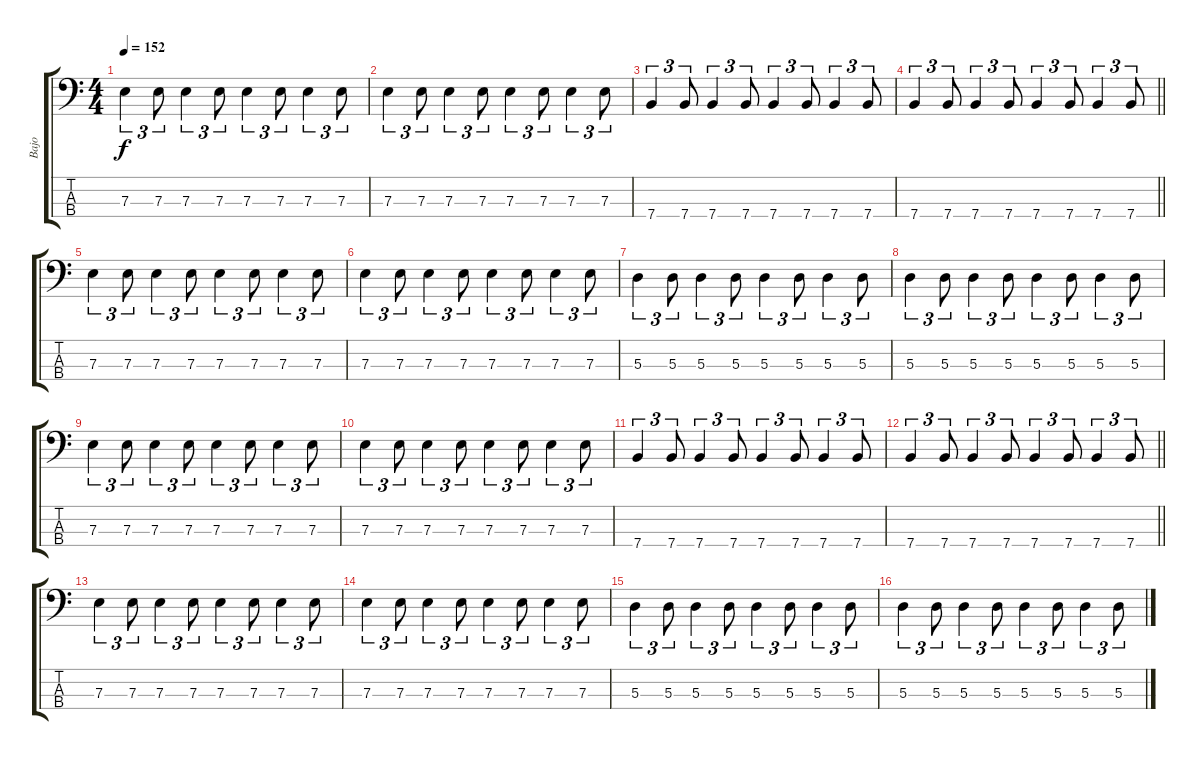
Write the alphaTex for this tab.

\track ("Bajo" "Bajo") {instrument electricbassfinger}
\staff {score tabs}
\tuning (G2 D2 A1 E1) {hide}
\ts (4 4)
\tempo 152
\clef f4
\ks c
7.3.4{tu (3 2) dy f} 7.3.8{tu (3 2)} 7.3.4{tu (3 2)} 7.3.8{tu (3 2)} 7.3.4{tu (3 2)} 7.3.8{tu (3 2)} 7.3.4{tu (3 2)} 7.3.8{tu (3 2)} |
7.3.4{tu (3 2)} 7.3.8{tu (3 2)} 7.3.4{tu (3 2)} 7.3.8{tu (3 2)} 7.3.4{tu (3 2)} 7.3.8{tu (3 2)} 7.3.4{tu (3 2)} 7.3.8{tu (3 2)} |
7.4.4{tu (3 2)} 7.4.8{tu (3 2)} 7.4.4{tu (3 2)} 7.4.8{tu (3 2)} 7.4.4{tu (3 2)} 7.4.8{tu (3 2)} 7.4.4{tu (3 2)} 7.4.8{tu (3 2)} |
\barLineRight lightlight
7.4.4{tu (3 2)} 7.4.8{tu (3 2)} 7.4.4{tu (3 2)} 7.4.8{tu (3 2)} 7.4.4{tu (3 2)} 7.4.8{tu (3 2)} 7.4.4{tu (3 2)} 7.4.8{tu (3 2)} |
7.3.4{tu (3 2)} 7.3.8{tu (3 2)} 7.3.4{tu (3 2)} 7.3.8{tu (3 2)} 7.3.4{tu (3 2)} 7.3.8{tu (3 2)} 7.3.4{tu (3 2)} 7.3.8{tu (3 2)} |
7.3.4{tu (3 2)} 7.3.8{tu (3 2)} 7.3.4{tu (3 2)} 7.3.8{tu (3 2)} 7.3.4{tu (3 2)} 7.3.8{tu (3 2)} 7.3.4{tu (3 2)} 7.3.8{tu (3 2)} |
5.3.4{tu (3 2)} 5.3.8{tu (3 2)} 5.3.4{tu (3 2)} 5.3.8{tu (3 2)} 5.3.4{tu (3 2)} 5.3.8{tu (3 2)} 5.3.4{tu (3 2)} 5.3.8{tu (3 2)} |
5.3.4{tu (3 2)} 5.3.8{tu (3 2)} 5.3.4{tu (3 2)} 5.3.8{tu (3 2)} 5.3.4{tu (3 2)} 5.3.8{tu (3 2)} 5.3.4{tu (3 2)} 5.3.8{tu (3 2)} |
7.3.4{tu (3 2)} 7.3.8{tu (3 2)} 7.3.4{tu (3 2)} 7.3.8{tu (3 2)} 7.3.4{tu (3 2)} 7.3.8{tu (3 2)} 7.3.4{tu (3 2)} 7.3.8{tu (3 2)} |
7.3.4{tu (3 2)} 7.3.8{tu (3 2)} 7.3.4{tu (3 2)} 7.3.8{tu (3 2)} 7.3.4{tu (3 2)} 7.3.8{tu (3 2)} 7.3.4{tu (3 2)} 7.3.8{tu (3 2)} |
7.4.4{tu (3 2)} 7.4.8{tu (3 2)} 7.4.4{tu (3 2)} 7.4.8{tu (3 2)} 7.4.4{tu (3 2)} 7.4.8{tu (3 2)} 7.4.4{tu (3 2)} 7.4.8{tu (3 2)} |
\barLineRight lightlight
7.4.4{tu (3 2)} 7.4.8{tu (3 2)} 7.4.4{tu (3 2)} 7.4.8{tu (3 2)} 7.4.4{tu (3 2)} 7.4.8{tu (3 2)} 7.4.4{tu (3 2)} 7.4.8{tu (3 2)} |
7.3.4{tu (3 2)} 7.3.8{tu (3 2)} 7.3.4{tu (3 2)} 7.3.8{tu (3 2)} 7.3.4{tu (3 2)} 7.3.8{tu (3 2)} 7.3.4{tu (3 2)} 7.3.8{tu (3 2)} |
7.3.4{tu (3 2)} 7.3.8{tu (3 2)} 7.3.4{tu (3 2)} 7.3.8{tu (3 2)} 7.3.4{tu (3 2)} 7.3.8{tu (3 2)} 7.3.4{tu (3 2)} 7.3.8{tu (3 2)} |
5.3.4{tu (3 2)} 5.3.8{tu (3 2)} 5.3.4{tu (3 2)} 5.3.8{tu (3 2)} 5.3.4{tu (3 2)} 5.3.8{tu (3 2)} 5.3.4{tu (3 2)} 5.3.8{tu (3 2)} |
5.3.4{tu (3 2)} 5.3.8{tu (3 2)} 5.3.4{tu (3 2)} 5.3.8{tu (3 2)} 5.3.4{tu (3 2)} 5.3.8{tu (3 2)} 5.3.4{tu (3 2)} 5.3.8{tu (3 2)}
